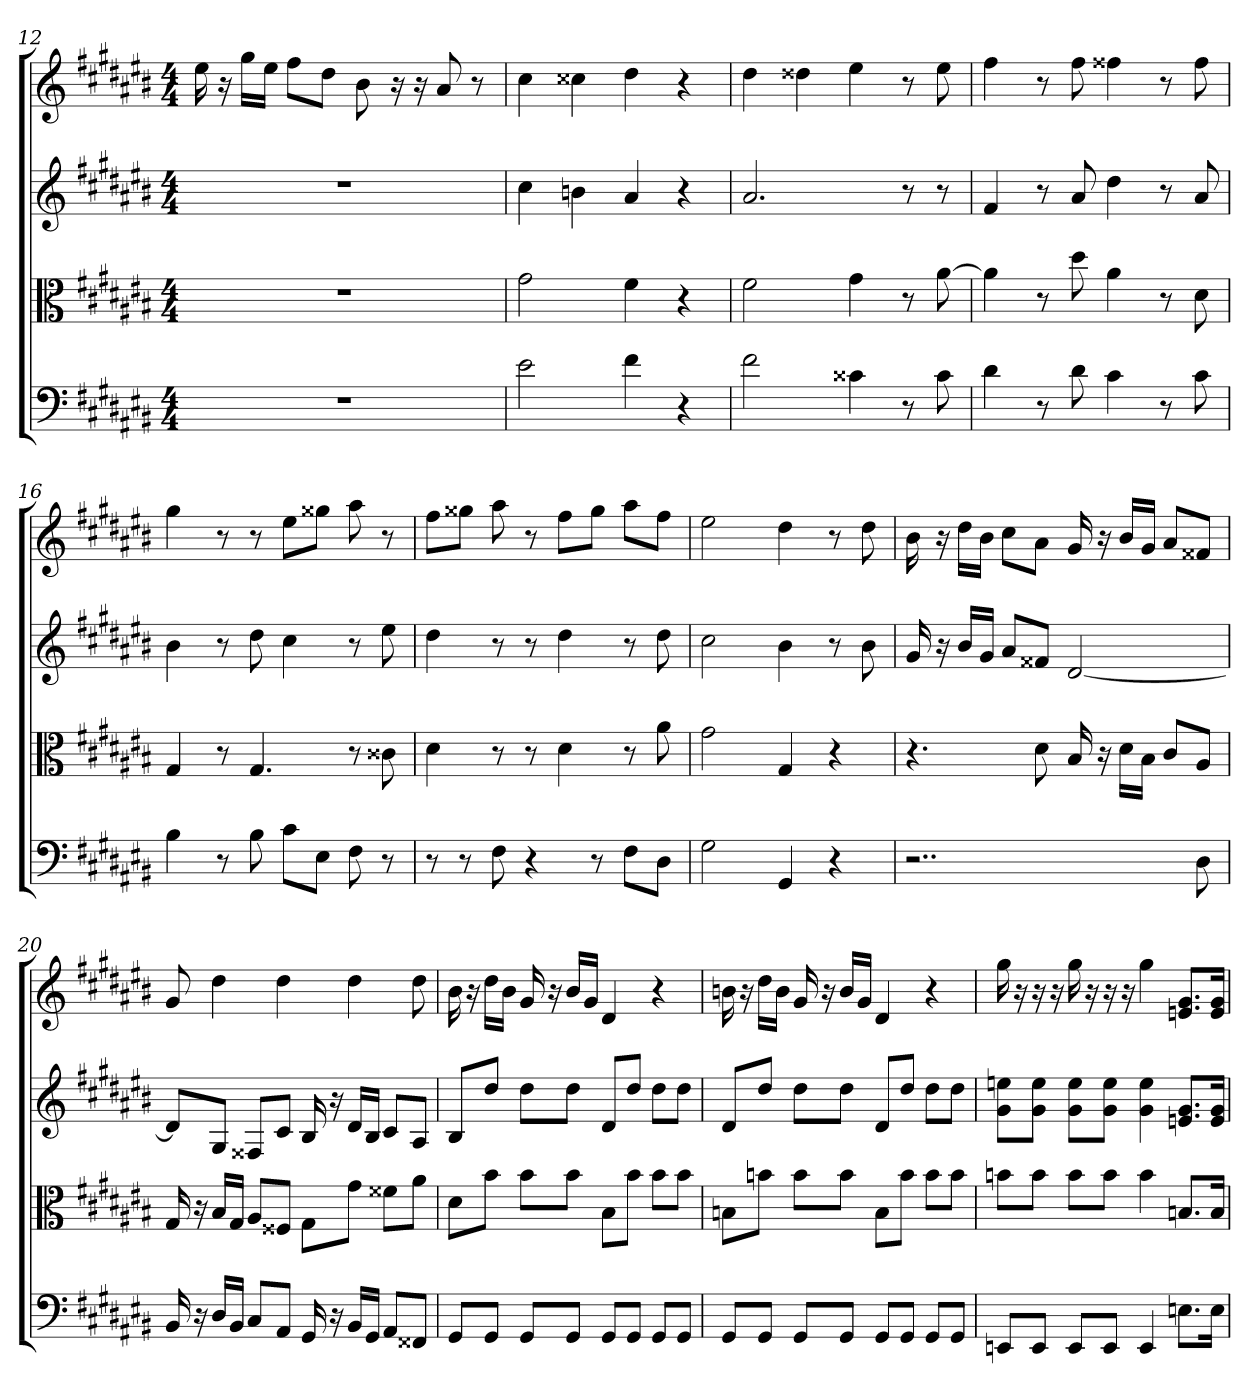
**kern	**kern	**kern	**kern
*part4	*part3	*part2	*part1
*staff4	*staff3	*staff2	*staff1
*clefF4	*clefC3	*clefG2	*clefG2
*k[f#c#g#d#a#e#b#]	*k[f#c#g#d#a#e#b#]	*k[f#c#g#d#a#e#b#]	*k[f#c#g#d#a#e#b#]
*C#:	*C#:	*C#:	*C#:
*M4/4	*M4/4	*M4/4	*M4/4
=12	=12	=12	=12
1r	1r	1r	16ee#
.	.	.	16r
.	.	.	16gg#\LL
.	.	.	16ee#\JJ
.	.	.	8ff#\L
.	.	.	8dd#\J
.	.	.	8b#
.	.	.	16r
.	.	.	16r
.	.	.	8a#
.	.	.	8r
=13	=13	=13	=13
2e#	2g#	4cc#	4cc#
.	.	4bn	4cc##X
4f#	4f#	4a#	4dd#
4r	4r	4r	4r
=14	=14	=14	=14
2f#	2f#	2.a#	4dd#
.	.	.	4dd##X
4c##X	4g#	.	4ee#
8r	8r	8r	8r
8c##	[8a#	8r	8ee#
=15	=15	=15	=15
4d#	4a#]	4f#	4ff#
8r	8r	8r	8r
8d#	8dd#	8a#	8ff#
4c#	4a#	4dd#	4ff##X
8r	8r	8r	8r
8c#	8d#	8a#	8ff##
=16	=16	=16	=16
4B#	4G#	4b#	4gg#
8r	8r	8r	8r
8B#	4.G#	8dd#	8r
8c#\L	.	4cc#	8ee#\L
8E#\J	.	.	8gg##X\J
8F#	8r	8r	8aa#
8r	8c##X	8ee#	8r
=17	=17	=17	=17
8r	4d#	4dd#	8ff#\L
8r	.	.	8gg##X\J
8F#	8r	8r	8aa#
4r	8r	8r	8r
.	4d#	4dd#	8ff#\L
8r	.	.	8gg##\J
8F#\L	8r	8r	8aa#\L
8D#\J	8a#	8dd#	8ff#\J
=18	=18	=18	=18
2G#	2g#	2cc#	2ee#
4GG#	4G#	4b#	4dd#
4r	4r	8r	8r
.	.	8b#	8dd#
=19	=19	=19	=19
2..r	4.r	16g#	16b#
.	.	16r	16r
.	.	16b#/LL	16dd#\LL
.	.	16g#/JJ	16b#\JJ
.	.	8a#/L	8cc#\L
.	8d#	8f##X/J	8a#\J
.	16B#	[2d#	16g#
.	16r	.	16r
.	16d#\LL	.	16b#/LL
.	16B#\JJ	.	16g#/JJ
.	8c#/L	.	8a#/L
8D#	8A#/J	.	8f##X/J
=20	=20	=20	=20
16BB#	16G#	8d#/L]	8g#
16r	16r	.	.
16D#/LL	16B#/LL	8G#/J	4dd#
16BB#/JJ	16G#/JJ	.	.
8C#/L	8A#/L	8F##X/L	.
8AA#/J	8F##X/J	8c#/J	4dd#
16GG#	8G#\L	16B#	.
16r	.	16r	.
16BB#/LL	8g#\J	16d#/LL	4dd#
16GG#/JJ	.	16B#/JJ	.
8AA#/L	8f##X\L	8c#/L	.
8FF##X/J	8a#\J	8A#/J	8dd#
=21	=21	=21	=21
8GG#/L	8d#\L	8B#/L	16b#
.	.	.	16r
8GG#/J	8b#\J	8dd#/J	16dd#\LL
.	.	.	16b#\JJ
8GG#/L	8b#\L	8dd#\L	16g#
.	.	.	16r
8GG#/J	8b#\J	8dd#\J	16b#/LL
.	.	.	16g#/JJ
8GG#/L	8B#\L	8d#/L	4d#
8GG#/J	8b#\J	8dd#/J	.
8GG#/L	8b#\L	8dd#\L	4r
8GG#/J	8b#\J	8dd#\J	.
=22	=22	=22	=22
8GG#/L	8Bn\L	8d#/L	16bn
.	.	.	16r
8GG#/J	8bn\J	8dd#/J	16dd#\LL
.	.	.	16b\JJ
8GG#/L	8b\L	8dd#\L	16g#
.	.	.	16r
8GG#/J	8b\J	8dd#\J	16b/LL
.	.	.	16g#/JJ
8GG#/L	8B\L	8d#/L	4d#
8GG#/J	8b\J	8dd#/J	.
8GG#/L	8b\L	8dd#\L	4r
8GG#/J	8b\J	8dd#\J	.
=23	=23	=23	=23
8EEn/L	8bn\L	8g#\ 8een\L	16gg#
.	.	.	16r
8EE/J	8b\J	8g#\ 8ee\J	16r
.	.	.	16r
8EE/L	8b\L	8g#\ 8ee\L	16gg#
.	.	.	16r
8EE/J	8b\J	8g#\ 8ee\J	16r
.	.	.	16r
4EE	4b	4g# 4ee	4gg#
8.En\L	8.Bn/L	8.en/ 8.g#/L	8.en/ 8.g#/L
16E\Jk	16B/Jk	16e/ 16g#/Jk	16e/ 16g#/Jk
=	=	=	=
*-	*-	*-	*-
